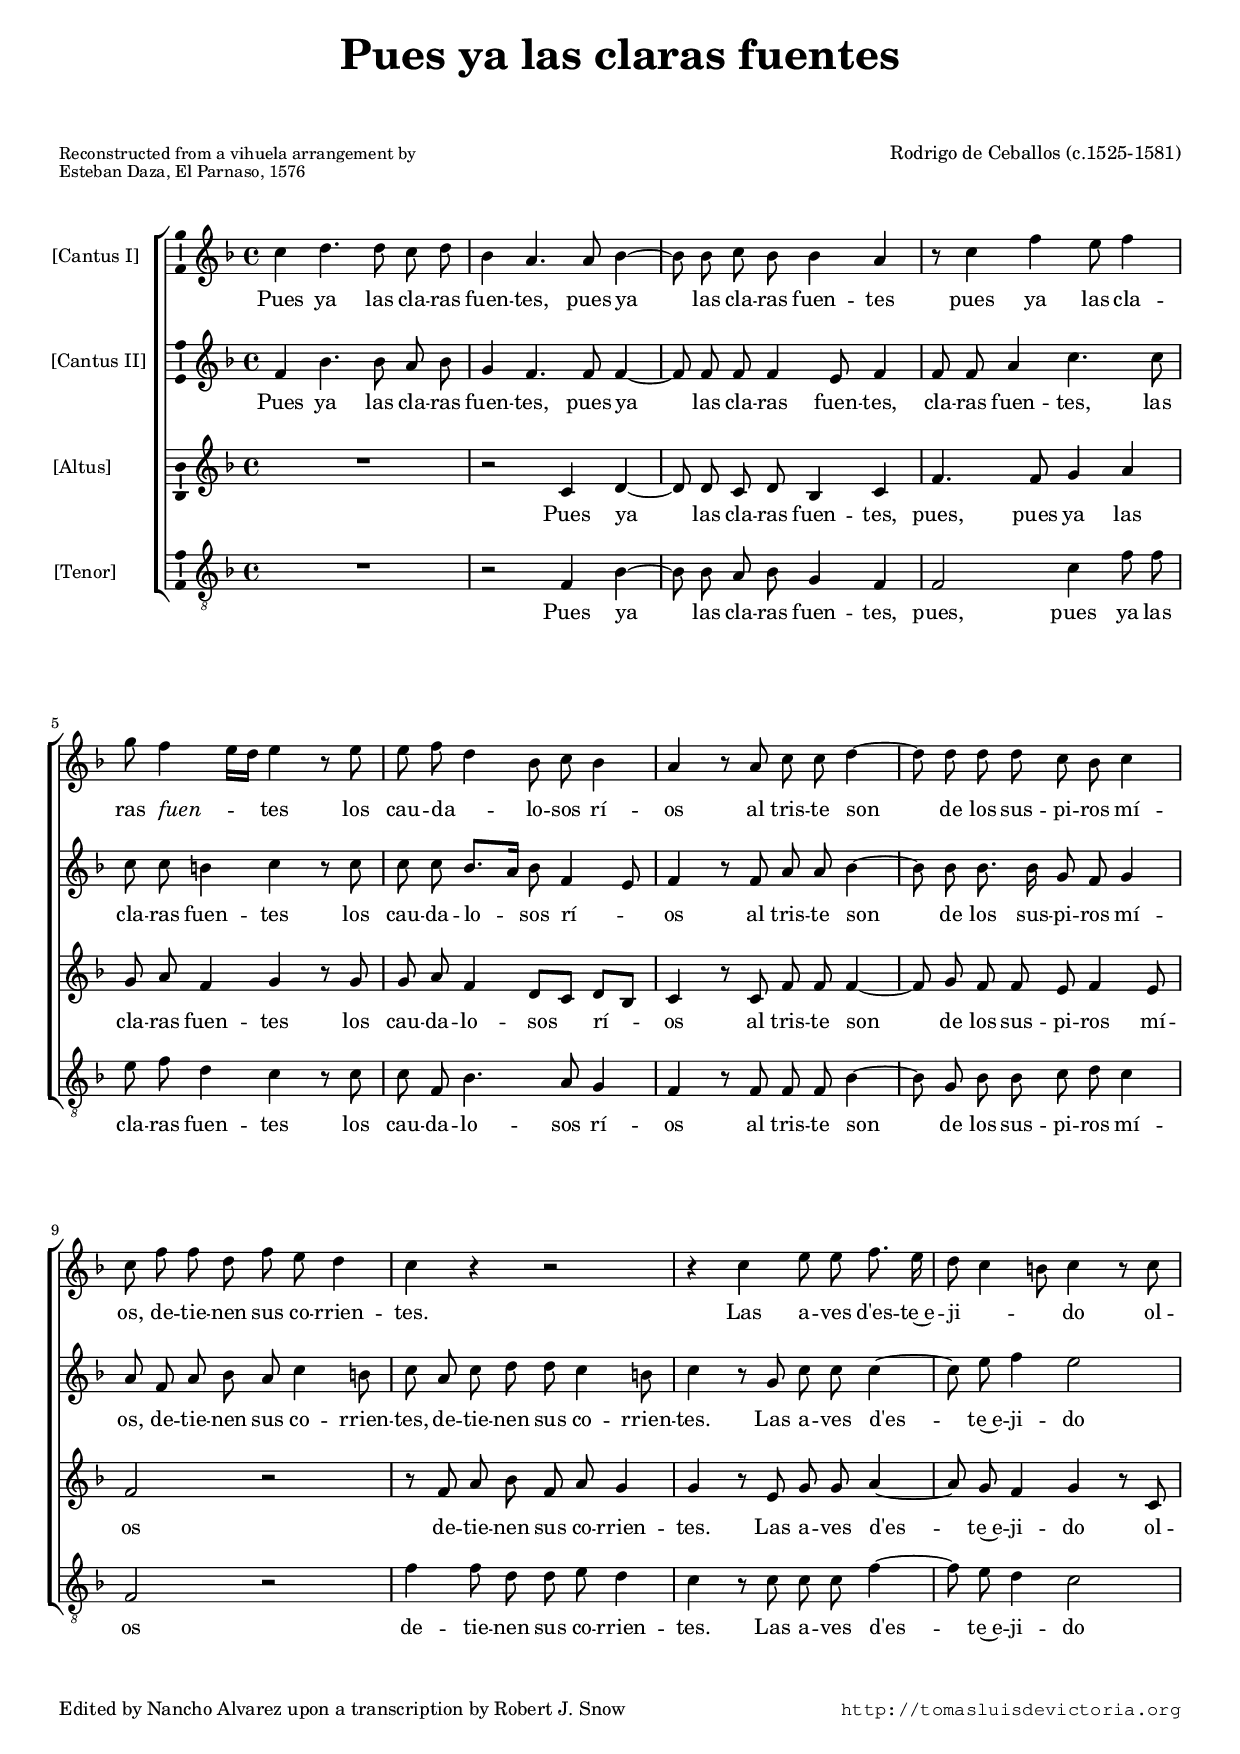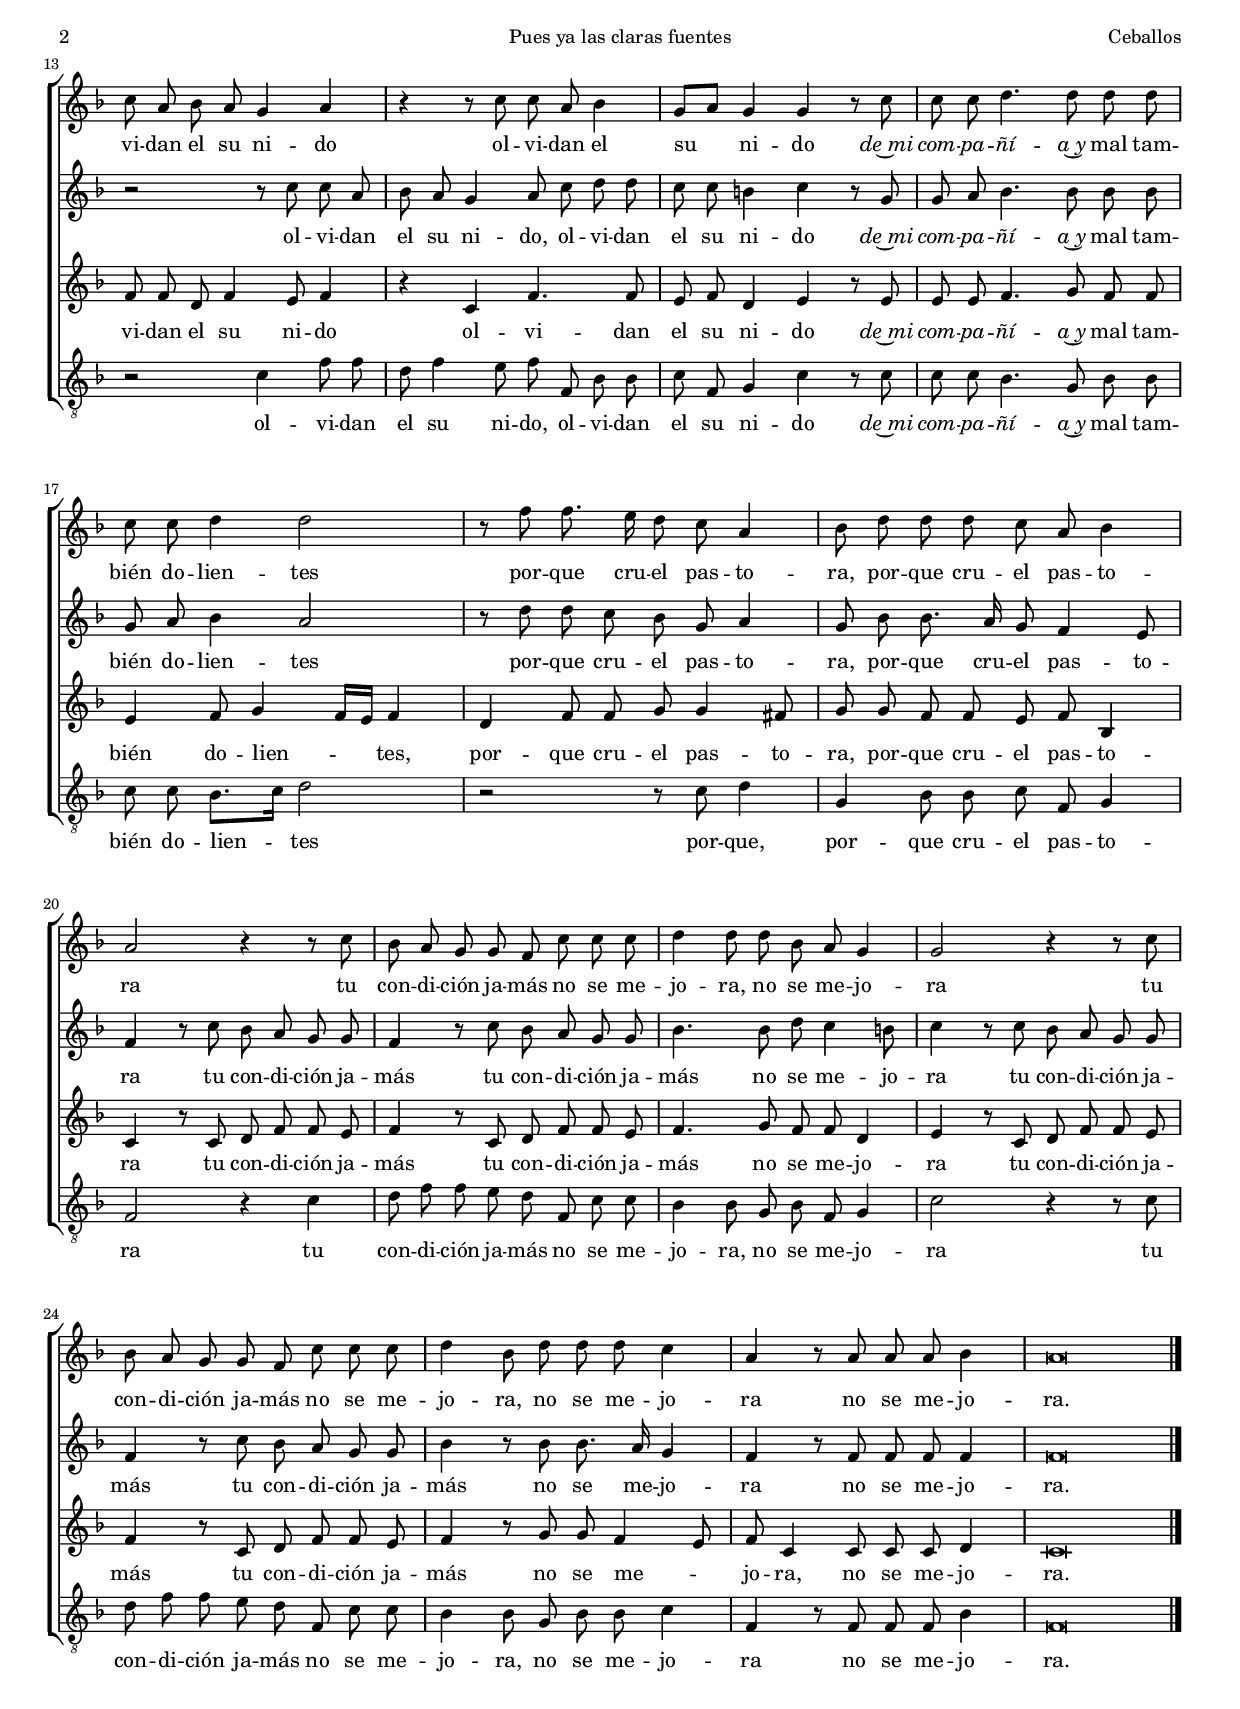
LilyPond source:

\version "2.22.0"

#(set-default-paper-size "a4")
#(set-global-staff-size 16.4)
#(ly:set-option 'point-and-click #f)
%mobile -s15.5 -i1.7

italicas=\override LyricText.font-shape = #'italic
rectas=\override LyricText.font-shape = #'upright
ss=\once \set suggestAccidentals = ##t
incipitwidth = 20
mtempo={\tempo 4 = 92}
mtempob={\tempo 4 = 50}
mt=#(define-music-function (offset) (number?) ; move lyric text
      #{ \once \override LyricText.X-offset = -$offset #})

htitle="Pues ya las claras fuentes"
hcomposer="Ceballos"

\header {
	title=\markup{\fontsize #3 "Pues ya las claras fuentes"}
	%subtitle=" "
	subsubtitle=\markup{\null \vspace #2 }
	composer="Rodrigo de Ceballos (c.1525-1581)"
        pdfauthor=\composer
	%opus="(-)"
	poet=\markup{\smaller \column{"Reconstructed from a vihuela arrangement by" \raise #1 "Esteban Daza, El Parnaso, 1576" " " }}
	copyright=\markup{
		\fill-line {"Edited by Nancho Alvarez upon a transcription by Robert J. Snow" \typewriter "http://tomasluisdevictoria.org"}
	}
%	tagline=""
}

% Snow lo escribe en fa (termina en el acorde de fa mayor)
% La versión de vihuela está una tercera mayor más alta (sexta menor más baja), acaba en acorde de la mayor.
% Los valores son dobles, empieza con blanca

global={\key f \major \time 4/4
        \skip 1*27 \bar "|."
}

cantus=\relative c''{
	c4 d4. d8 c d
	bes4 a4. a8 bes4 ~
	bes8 bes c bes bes4 a
	r8 c4 f e8 f4 % en la segunda version de Snow c8 incorrectamente
	g8 f4 e16[ d] e4 r8 e
	e f d4 bes8 c bes4
	a4 r8 a c c d4 ~
	d8 d d d c bes c4
	c8 f f d f e d4
	c4 r r2
	r4 c4 e8 e f8. e16
	d8 c4 b8 c4 r8 c
	c a bes a g4 a
	r4 r8 c c a bes4
	g8[ a] g4 g r8 c
	c c d4. d8 d d
	c c d4 d2
	r8 f f8. e16 d8 c a4
	bes8 d d d c a bes4
	a2 r4 r8 c
	bes a g g f c' c c
	d4 d8 d bes a g4 % Snow bes d, cruzado con la segunda voz, aunque está claro en Daza cuál es el tiple
	g2 r4 r8 c
	bes a g g f c' c c
	d4 bes8 d d d c4
	a r8 a a a bes4
	a\breve*1/2
}

altus=\relative c'{
	f4 bes4. bes8 a bes
	g4 f4. f8 f4 ~
	f8 f f f4 e8 f4
	f8 f a4 c4. c8
	c8 c b4 c r8 c
	c c bes8.[ a16] bes8 f4 e8
	f4 r8 f a a bes4 ~
	bes8 bes bes8. bes16 g8 f g4
	a8 f a bes a c4 b8
	c8 a c d d c4 b8
	c4 r8 g c c c4 ~
	c8 e f4 e2
	r2 r8 c c a
	bes a g4 a8 c d d
	c c b4 c r8 g % Snow d c b4
	g a bes4. bes8 bes bes
	g8 a bes4 a2
	r8 d d c bes g a4
	g8 bes bes8. a16 g8 f4 e8
	f4 r8 c' bes a g g
	f4 r8 c' bes a g g
	bes4. bes8 d c4 b8 % Snow d8 bes cruzado con la primera voz
	c4 r8 c bes a g g
	f4 r8 c' bes a g g
	bes4 r8 bes bes8. a16 g4
	f r8 f f f f4
	f\breve*1/2
}

tenor=\relative c'{
	R1
	r2 c4 d ~
	d8 d c d bes4 c
	f4. f8 g4 a
	g8 a f4 g r8 g
	g a f4 d8[ c] d[ bes]
	c4 r8 c f f f4 ~
	f8 g f f e f4 e8
	f2 r
	r8 f a bes f a g4
	g4 r8 e g g a4 ~
	a8 g f4 g r8 c,
	f f d f4 e8 f4
	r4 c f4. f8
	e f d4 e r8 e
	e e f4. g8 f f % Snow g8 f g
	e4 f8 g4 f16[ e] f4
	d f8 f g g4 fis8
	g8 g f f e f bes,4
	c4 r8 c d f f e
	f4 r8 c d f f e
	f4. g8 f f d4
	e4 r8 c d f f e
	f4 r8 c d f f e
	f4 r8 g g f4 e8
	f c4 c8 c c d4
	c\breve*1/2
}

bassus=\relative c{
	R1
	r2 f4 bes ~
	bes8 bes a bes g4 f
	f2 c'4 f8 f
	e f d4 c r8 c
	c f, bes4. a8 g4
	f4 r8 f f f bes4 ~
	bes8 g bes bes c d c4
	f,2 r
	f'4 f8 d d e d4
	c4 r8 c c c f4 ~
	f8 e d4 c2
	r2 c4 f8 f
	d f4 e8 f f, bes bes
	c f, g4 c r8 c
	c c bes4. g8 bes bes % Snow g8 bes a
	c c bes8.[ c16] d2
	r2 r8 c d4
	g,4 bes8 bes c f, g4
	f2 r4 c'
	d8 f f e d f, c' c
	bes4 bes8 g bes f g4
	c2 r4 r8 c
	d f f e d f, c' c
	bes4 bes8 g bes bes c4
	f,4 r8 f f f bes4
	f\breve*1/2
}

textocantus=\lyricmode{
Pues ya las cla -- ras fuen -- tes,
pues ya las cla -- ras fuen -- tes
pues ya las cla -- ras \italicas fuen -- _ \rectas tes % original: ras __ _ \mt #1 fuen -- tes 
los cau -- da -- _ lo -- sos rí -- os
al tris -- te son de los sus -- pi -- ros mí -- os,
de -- tie -- nen sus co -- rrien -- tes.
Las a -- ves d'es -- te~e -- ji -- _ _ do
ol -- vi -- dan el su ni -- do
ol -- vi -- dan el su ni -- do
\italicas
de~mi com -- pa -- ñí -- a~y % de mi com -- pa -- ñía~y es como está en el Parnaso
\rectas
mal tam -- bién do -- lien -- tes
por -- que cru -- el pas -- to -- ra,
por -- que cru -- el pas -- to -- ra
tu con -- di -- ción ja -- más no se me -- jo -- ra,
no se me -- jo -- ra
tu con -- di -- ción ja -- más no se me -- jo -- ra,
no se me -- jo -- ra
no se me -- jo -- ra.
}

textoaltus=\lyricmode{
Pues ya las cla -- ras fuen -- tes,
pues ya las cla -- ras fuen -- tes,
cla -- ras fuen -- tes, las cla -- ras fuen -- tes
los cau -- da -- lo -- sos rí -- _ os
al tris -- te son de los sus -- pi -- ros mí -- os,
de -- tie -- nen sus co -- rrien -- tes,
de -- tie -- nen sus co -- rrien -- tes.
Las a -- ves d'es -- te~e -- ji -- do
ol -- vi -- dan el su ni -- do,
ol -- vi -- dan el su ni -- do
\italicas de~mi com -- pa -- ñí -- a~y
\rectas
mal tam -- bién do -- lien -- tes
por -- que cru -- el pas -- to -- ra,
por -- que cru -- el pas -- to -- ra
tu con -- di -- ción ja -- más
tu con -- di -- ción ja -- más
no se me -- jo -- ra
tu con -- di -- ción ja -- más
tu con -- di -- ción ja -- más
no se me -- jo -- ra
no se me -- jo -- ra.
}

textotenor=\lyricmode{
Pues ya las cla -- ras fuen -- tes,
pues,
pues ya las cla -- ras fuen -- tes
los cau -- da -- lo -- \mt #.2 sos rí -- os
al tris -- te son de los sus -- pi -- ros mí -- os
de -- tie -- nen sus co -- rrien -- tes.
Las a -- ves d'es -- te~e -- ji -- do
ol -- vi -- dan el su ni -- do
ol -- vi -- dan el su ni -- do
\italicas
de~mi com -- pa -- ñí -- a~y
\rectas
mal tam -- bién do -- lien -- _ tes,
por -- que cru -- el pas -- to -- ra,
por -- que cru -- el pas -- to -- ra
tu con -- di -- ción ja -- más
tu con -- di -- ción ja -- más
no se me -- jo -- ra
tu con -- di -- ción ja -- más
tu con -- di -- ción ja -- más
no se me -- _ jo -- ra,
no se me -- jo -- ra.
}

textobassus=\lyricmode{
Pues ya las cla -- ras fuen -- tes,
pues,
pues ya las cla -- ras fuen -- tes
los cau -- da -- lo -- sos rí -- os
al tris -- te son de los sus -- pi -- ros mí -- os
de -- tie -- nen sus co -- rrien -- tes.
Las a -- ves d'es -- te~e -- ji -- do
ol -- vi -- dan el su ni -- do,
ol -- vi -- dan el su ni -- do
\italicas de~mi com -- pa -- ñí -- a~y
\rectas
mal tam -- bién do -- lien -- tes
por -- que,
por -- que cru -- el pas -- to -- ra
tu con -- di -- ción ja -- más no se me -- jo -- ra,
no se me -- jo -- ra
tu con -- di -- ción ja -- más no se me -- jo -- ra,
no se me -- jo -- ra
no se me -- jo -- ra.
}


incipitcantus=\markup{ "[Cantus I] "
%	\score{
%		{ 
%		\set Staff.instrumentName="Cantus "
%		\override NoteHead.style = #'neomensural
%		\override Staff.TimeSignature.style = #'neomensural
%		\cadenzaOn 
%		\clef "petrucci-c1"
%		\key c \major
%		\time 4/4
%               
%		} 
%
%	\layout { line-width=\incipitwidth indent = 0 }
%	}
}

incipitaltus=\markup{ "[Cantus II]"
% 	\score{
% 		{ 
% 		\set Staff.instrumentName="Altus    "
% 		\override NoteHead.style = #'neomensural 
% 		\override Staff.TimeSignature.style = #'neomensural
% 		\cadenzaOn 
% 		\clef "petrucci-c3"
% 		\key c \major
% 		\time 4/4
%                
% 		} 
% 	\layout { line-width=\incipitwidth indent = 0 }
% 	}
}


incipittenor=\markup{ "[Altus]      "
% 	\score{
% 		{ 
% 		\set Staff.instrumentName="Tenor   "
% 		\override NoteHead.style = #'neomensural 
% 		\override Staff.TimeSignature.style = #'neomensural
% 		\cadenzaOn 
% 		\clef "petrucci-c4"
% 		\key c \major
% 		\time 4/4
%                 
% 		} 
% 	\layout { line-width=\incipitwidth indent=0 }
% 	}
}

incipitbassus=\markup{ "[Tenor]     "
% 	\score{
% 		{ 
% 		\set Staff.instrumentName="Bassus "
% 		\override NoteHead.style = #'neomensural
% 		\override Staff.TimeSignature.style = #'neomensural
% 		\cadenzaOn 
% 		\clef "petrucci-f4"
% 		\key c \major
% 		\time 4/4
%                 
% 		} 
% 	\layout { line-width=\incipitwidth indent = 0 }
% 	}
}

%\layout {
%       \context {\Voice
%               \remove Ligature_bracket_engraver
%               \consists Mensural_ligature_engraver
%       }
%       line-width=\incipitwidth
%       indent = 0
%}

\score {\transpose c' c'{
\new ChoirStaff<<

	\new Staff <<\global
	\new Voice="v1" {
		\set Staff.instrumentName=\incipitcantus
		\clef "treble"
		\cantus }
	\new Lyrics \lyricsto "v1" {\textocantus }
	>>

	\new Staff <<\global
	\new Voice="v2" {
		\set Staff.instrumentName=\incipitaltus
		\clef "treble"
		\altus }
	\new Lyrics \lyricsto "v2" {\textoaltus }
	>>
	
	\new Staff <<\global
	\new Voice="v3" {
		\set Staff.instrumentName=\incipittenor
		\clef "treble"
		\tenor }
	\new Lyrics \lyricsto "v3" {\textotenor }
	>>

	\new Staff <<\global
	\new Voice="v4" {
		\set Staff.instrumentName=\incipitbassus
		\clef "G_8"
		\bassus }
	\new Lyrics \lyricsto "v4" {\textobassus }
	>>
	
>>

	} % transpose

\layout{ 
	\context {\Lyrics 
		\override VerticalAxisGroup.staff-affinity = #UP
		\override VerticalAxisGroup.nonstaff-relatedstaff-spacing =
			#'((basic-distance . 0) (minimum-distance . 0) (padding . 1))
		\override LyricText.font-size = #1.2
		\override LyricHyphen.minimum-distance = #0.5
	}
	\context {\Score 
		tempoHideNote = ##t
		\override BarNumber.padding = #2 
	}
	\context {\Voice 
		%melismaBusyProperties = #'()
		autoBeaming = ##f
	}
	\context {\Staff 
                %\RemoveEmptyStaves
                %\override VerticalAxisGroup.remove-first = ##t
		\override VerticalAxisGroup.staff-staff-spacing =
			#'((basic-distance . 11) (minimum-distance . 0) (padding . 1))
		\consists Ambitus_engraver 
		\override LigatureBracket.padding = #1
	}
}

%\midi { \mtempo }

}


\paper{
	evenHeaderMarkup=\markup  \fill-line { \fromproperty #'page:page-number-string \htitle \hcomposer }
	oddHeaderMarkup= \markup  \fill-line { \on-the-fly #not-first-page \hcomposer \on-the-fly #not-first-page \htitle \on-the-fly #not-first-page \fromproperty #'page:page-number-string }
	system-count=7
	page-count = 2
	ragged-last-bottom = ##f
	indent=1.8\cm
	system-system-spacing =
	#'((basic-distance . 20) (minimum-distance . 0) (padding . 5))
	top-system-spacing = % header
	#'((basic-distance . 10) (minimum-distance . 0) (padding . 0))
	last-bottom-spacing = % footer
	#'((basic-distance . 14) (minimum-distance . 0) (padding . 0))
	markup-system-spacing.padding = #1.5
}
